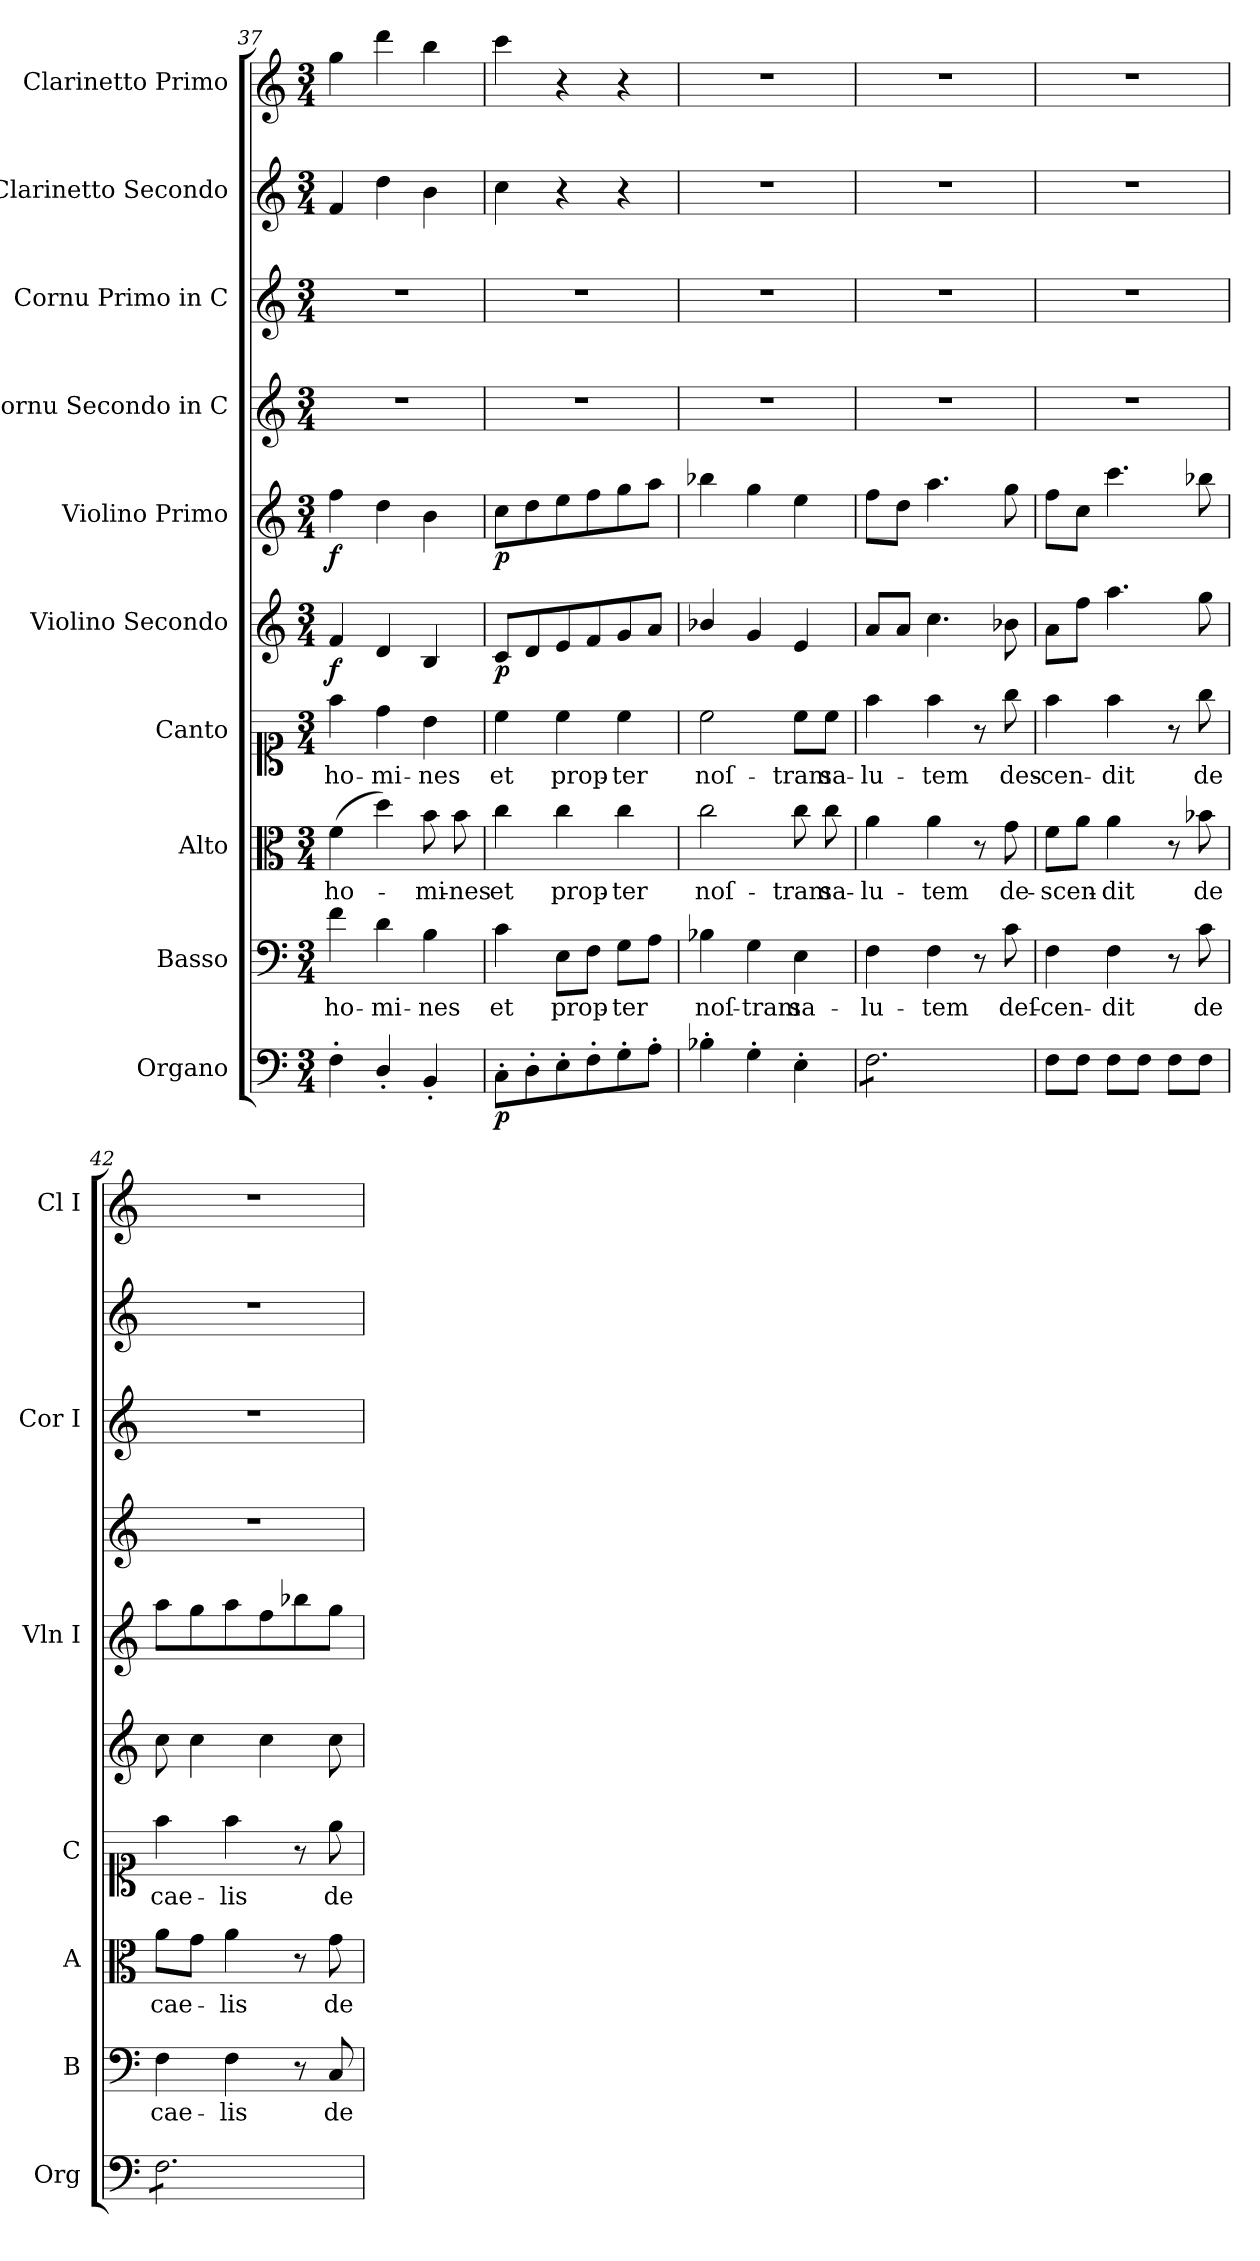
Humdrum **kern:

**kern	**dynam	**kern	**text	**kern	**text	**kern	**text	**kern	**dynam	**kern	**dynam	**kern	**kern	**kern	**kern
*part10	*part10	*part9	*part9	*part8	*part8	*part7	*part7	*part6	*part6	*part5	*part5	*part4	*part3	*part2	*part1
*staff10	*staff10	*staff9	*staff9	*staff8	*staff8	*staff7	*staff7	*staff6	*staff6	*staff5	*staff5	*staff4	*staff3	*staff2	*staff1
*I"Organo	*	*I"Basso	*	*I"Alto	*	*I"Canto	*	*I"Violino Secondo	*	*I"Violino Primo	*	*I"Cornu Secondo in C	*I"Cornu Primo in C	*I"Clarinetto Secondo	*I"Clarinetto Primo
*I'Org	*	*I'B	*	*I'A	*	*I'C	*	*	*	*I'Vln I	*	*	*I'Cor I	*	*I'Cl I
*clefF4	*	*clefF4	*	*clefC3	*	*clefC1	*	*clefG2	*	*clefG2	*	*clefG2	*clefG2	*clefG2	*clefG2
*k[]	*	*k[]	*	*k[]	*	*k[]	*	*k[]	*	*k[]	*	*k[]	*k[]	*k[]	*k[]
*C:	*	*C:	*	*C:	*	*C:	*	*C:	*	*C:	*	*C:	*C:	*C:	*C:
*M3/4	*	*M3/4	*	*M3/4	*	*M3/4	*	*M3/4	*	*M3/4	*	*M3/4	*M3/4	*M3/4	*M3/4
=37	=37	=37	=37	=37	=37	=37	=37	=37	=37	=37	=37	=37	=37	=37	=37
4F'	.	4f	ho-	(>4f	ho-	4ff	ho-	4f	f	4ff	f	2.r	2.r	4f	4gg
4D'/	.	4d	-mi-	4dd)	.	4dd	-mi-	4d	.	4dd	.	.	.	4dd	4ddd
4BB'	.	4B	-nes	8b	-mi-	4b	-nes	4B	.	4b	.	.	.	4b	4bb
.	.	.	.	8b	-nes	.	.	.	.	.	.	.	.	.	.
=38	=38	=38	=38	=38	=38	=38	=38	=38	=38	=38	=38	=38	=38	=38	=38
8C'L	p	4c	et	4cc	et	4cc	et	8cL	p	8ccL	p	2.r	2.r	4cc	4ccc
8D'	.	.	.	.	.	.	.	8d	.	8dd	.	.	.	.	.
8E'	.	8EL	prop-	4cc	prop-	4cc	prop-	8e	.	8ee	.	.	.	4r	4r
8F'	.	8FJ	.	.	.	.	.	8f	.	8ff	.	.	.	.	.
8G'	.	8GL	-ter	4cc	-ter	4cc	-ter	8g	.	8gg	.	.	.	4r	4r
8A'J	.	8AJ	.	.	.	.	.	8aJ	.	8aaJ	.	.	.	.	.
=39	=39	=39	=39	=39	=39	=39	=39	=39	=39	=39	=39	=39	=39	=39	=39
4B-X'	.	4B-X	noſ-	2cc	noſ-	2cc	noſ-	4b-X/	.	4bb-X	.	2.r	2.r	2.r	2.r
4G'	.	4G	-tram	.	.	.	.	4g	.	4gg	.	.	.	.	.
4E'	.	4E	sa-	8cc	-tram	8cc\L	-tram	4e	.	4ee	.	.	.	.	.
.	.	.	.	8cc	sa-	8cc\J	sa-	.	.	.	.	.	.	.	.
=40	=40	=40	=40	=40	=40	=40	=40	=40	=40	=40	=40	=40	=40	=40	=40
*tremolo	*	*	*	*	*	*	*	*	*	*	*	*	*	*	*
8FL	.	4F	-lu-	4a	-lu-	4ff	-lu-	8aL	.	8ffL	.	2.r	2.r	2.r	2.r
8F	.	.	.	.	.	.	.	8aJ	.	8ddJ	.	.	.	.	.
8F	.	4F	-tem	4a	-tem	4ff	-tem	4.cc	.	4.aa	.	.	.	.	.
8F	.	.	.	.	.	.	.	.	.	.	.	.	.	.	.
8F	.	8r	.	8r	.	8r	.	.	.	.	.	.	.	.	.
8FJ	.	8c	deſ-	8g	de-	8gg	des-	8b-X	.	8gg	.	.	.	.	.
*Xtremolo	*	*	*	*	*	*	*	*	*	*	*	*	*	*	*
=41	=41	=41	=41	=41	=41	=41	=41	=41	=41	=41	=41	=41	=41	=41	=41
8FL	.	4F	-cen-	8fL	-scen-	4ff	-cen-	8aL	.	8ffL	.	2.r	2.r	2.r	2.r
8FJ	.	.	.	8aJ	.	.	.	8ffJ	.	8ccJ	.	.	.	.	.
8FL	.	4F	-dit	4a	-dit	4ff	-dit	4.aa	.	4.ccc	.	.	.	.	.
8FJ	.	.	.	.	.	.	.	.	.	.	.	.	.	.	.
8FL	.	8r	.	8r	.	8r	.	.	.	.	.	.	.	.	.
8FJ	.	8c	de	8b-X	de	8gg	de	8gg	.	8bb-X	.	.	.	.	.
=42	=42	=42	=42	=42	=42	=42	=42	=42	=42	=42	=42	=42	=42	=42	=42
*tremolo	*	*	*	*	*	*	*	*	*	*	*	*	*	*	*
8FL	.	4F	cae-	8aL	cae-	4ff	cae-	8cc	.	8aaL	.	2.r	2.r	2.r	2.r
8F	.	.	.	8gJ	.	.	.	4cc	.	8gg	.	.	.	.	.
8F	.	4F	-lis	4a	-lis	4ff	-lis	.	.	8aa	.	.	.	.	.
8F	.	.	.	.	.	.	.	4cc	.	8ff	.	.	.	.	.
8F	.	8r	.	8r	.	8r	.	.	.	8bb-X	.	.	.	.	.
8FJ	.	8C	de	8g	de	8ee	de	8cc	.	8ggJ	.	.	.	.	.
*Xtremolo	*	*	*	*	*	*	*	*	*	*	*	*	*	*	*
=	=	=	=	=	=	=	=	=	=	=	=	=	=	=	=
*-	*-	*-	*-	*-	*-	*-	*-	*-	*-	*-	*-	*-	*-	*-	*-
